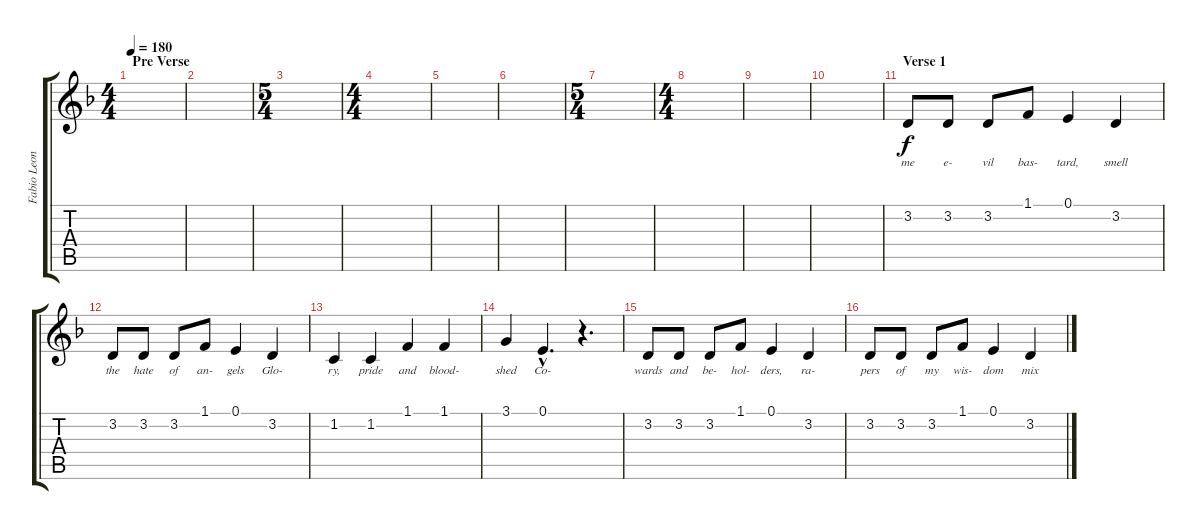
\track ("Fabio Leone" "Fabio Leon") {instrument lead2sawtooth}
\staff {score tabs}
\tuning (E4 B3 G3 D3 A2 E2) {hide}
\ts (4 4)
\section ("" "Pre Verse")
\tempo 180
\clef g2
\ks dminor
|
|
\ts (5 4)
|
\ts (4 4)
|
|
|
\ts (5 4)
|
\ts (4 4)
|
|
|
\section ("" "Verse 1")
3.2.8{lyrics (0 "me") lyrics (1 "") lyrics (2 "") lyrics (3 "") lyrics (4 "")} 3.2.8{lyrics (0 "e-") lyrics (1 "") lyrics (2 "") lyrics (3 "") lyrics (4 "")} 3.2.8{lyrics (0 "vil") lyrics (1 "") lyrics (2 "") lyrics (3 "") lyrics (4 "")} 1.1.8{lyrics (0 "bas-") lyrics (1 "") lyrics (2 "") lyrics (3 "") lyrics (4 "")} 0.1.4{lyrics (0 "tard,") lyrics (1 "") lyrics (2 "") lyrics (3 "") lyrics (4 "")} 3.2.4{lyrics (0 "smell") lyrics (1 "") lyrics (2 "") lyrics (3 "") lyrics (4 "")} |
3.2.8{lyrics (0 "the") lyrics (1 "") lyrics (2 "") lyrics (3 "") lyrics (4 "")} 3.2.8{lyrics (0 "hate") lyrics (1 "") lyrics (2 "") lyrics (3 "") lyrics (4 "")} 3.2.8{lyrics (0 "of") lyrics (1 "") lyrics (2 "") lyrics (3 "") lyrics (4 "")} 1.1.8{lyrics (0 "an-") lyrics (1 "") lyrics (2 "") lyrics (3 "") lyrics (4 "")} 0.1.4{lyrics (0 "gels") lyrics (1 "") lyrics (2 "") lyrics (3 "") lyrics (4 "")} 3.2.4{lyrics (0 "Glo-") lyrics (1 "") lyrics (2 "") lyrics (3 "") lyrics (4 "")} |
1.2.4{lyrics (0 "ry,") lyrics (1 "") lyrics (2 "") lyrics (3 "") lyrics (4 "")} 1.2.4{lyrics (0 "pride") lyrics (1 "") lyrics (2 "") lyrics (3 "") lyrics (4 "")} 1.1.4{lyrics (0 "and") lyrics (1 "") lyrics (2 "") lyrics (3 "") lyrics (4 "")} 1.1.4{lyrics (0 "blood-") lyrics (1 "") lyrics (2 "") lyrics (3 "") lyrics (4 "")} |
3.1.4{lyrics (0 "shed") lyrics (1 "") lyrics (2 "") lyrics (3 "") lyrics (4 "")} 0.1{hac}.4{d lyrics (0 "Co-") lyrics (1 "") lyrics (2 "") lyrics (3 "") lyrics (4 "")} r.4{d} |
3.2.8{lyrics (0 "wards") lyrics (1 "") lyrics (2 "") lyrics (3 "") lyrics (4 "")} 3.2.8{lyrics (0 "and") lyrics (1 "") lyrics (2 "") lyrics (3 "") lyrics (4 "")} 3.2.8{lyrics (0 "be-") lyrics (1 "") lyrics (2 "") lyrics (3 "") lyrics (4 "")} 1.1.8{lyrics (0 "hol-") lyrics (1 "") lyrics (2 "") lyrics (3 "") lyrics (4 "")} 0.1.4{lyrics (0 "ders,") lyrics (1 "") lyrics (2 "") lyrics (3 "") lyrics (4 "")} 3.2.4{lyrics (0 "ra-") lyrics (1 "") lyrics (2 "") lyrics (3 "") lyrics (4 "")} |
3.2.8{lyrics (0 "pers") lyrics (1 "") lyrics (2 "") lyrics (3 "") lyrics (4 "")} 3.2.8{lyrics (0 "of") lyrics (1 "") lyrics (2 "") lyrics (3 "") lyrics (4 "")} 3.2.8{lyrics (0 "my") lyrics (1 "") lyrics (2 "") lyrics (3 "") lyrics (4 "")} 1.1.8{lyrics (0 "wis-") lyrics (1 "") lyrics (2 "") lyrics (3 "") lyrics (4 "")} 0.1.4{lyrics (0 "dom") lyrics (1 "") lyrics (2 "") lyrics (3 "") lyrics (4 "")} 3.2.4{lyrics (0 "mix") lyrics (1 "") lyrics (2 "") lyrics (3 "") lyrics (4 "")}
